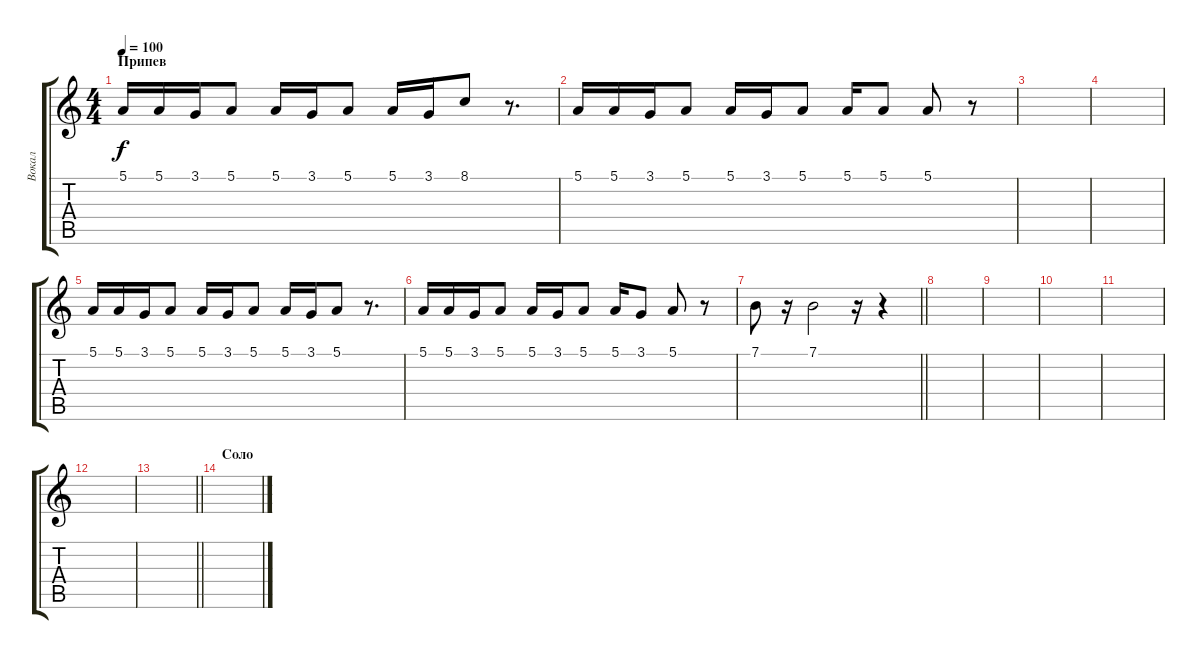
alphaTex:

\track ("Вокал" "Вокал") {instrument trumpet}
\staff {score tabs}
\tuning (E4 B3 G3 D3 A2 E2) {hide}
\ts (4 4)
\section ("" "Припев")
\tempo 100
\clef g2
\ks c
5.1.16{dy f} 5.1.16 3.1.16 5.1.8 5.1.16 3.1.16 5.1.8 5.1.16 3.1.16 8.1.8 r.8{d} |
5.1.16 5.1.16 3.1.16 5.1.8 5.1.16 3.1.16 5.1.8 5.1.16 5.1.8 5.1.8 r.8 |
|
|
5.1.16 5.1.16 3.1.16 5.1.8 5.1.16 3.1.16 5.1.8 5.1.16 3.1.16 5.1.8 r.8{d} |
5.1.16 5.1.16 3.1.16 5.1.8 5.1.16 3.1.16 5.1.8 5.1.16 3.1.8 5.1.8 r.8 |
\barLineRight lightlight
7.1.8 r.16 7.1.2 r.16 r.4 |
|
|
|
|
|
\barLineRight lightlight
|
\section ("" "Соло")
